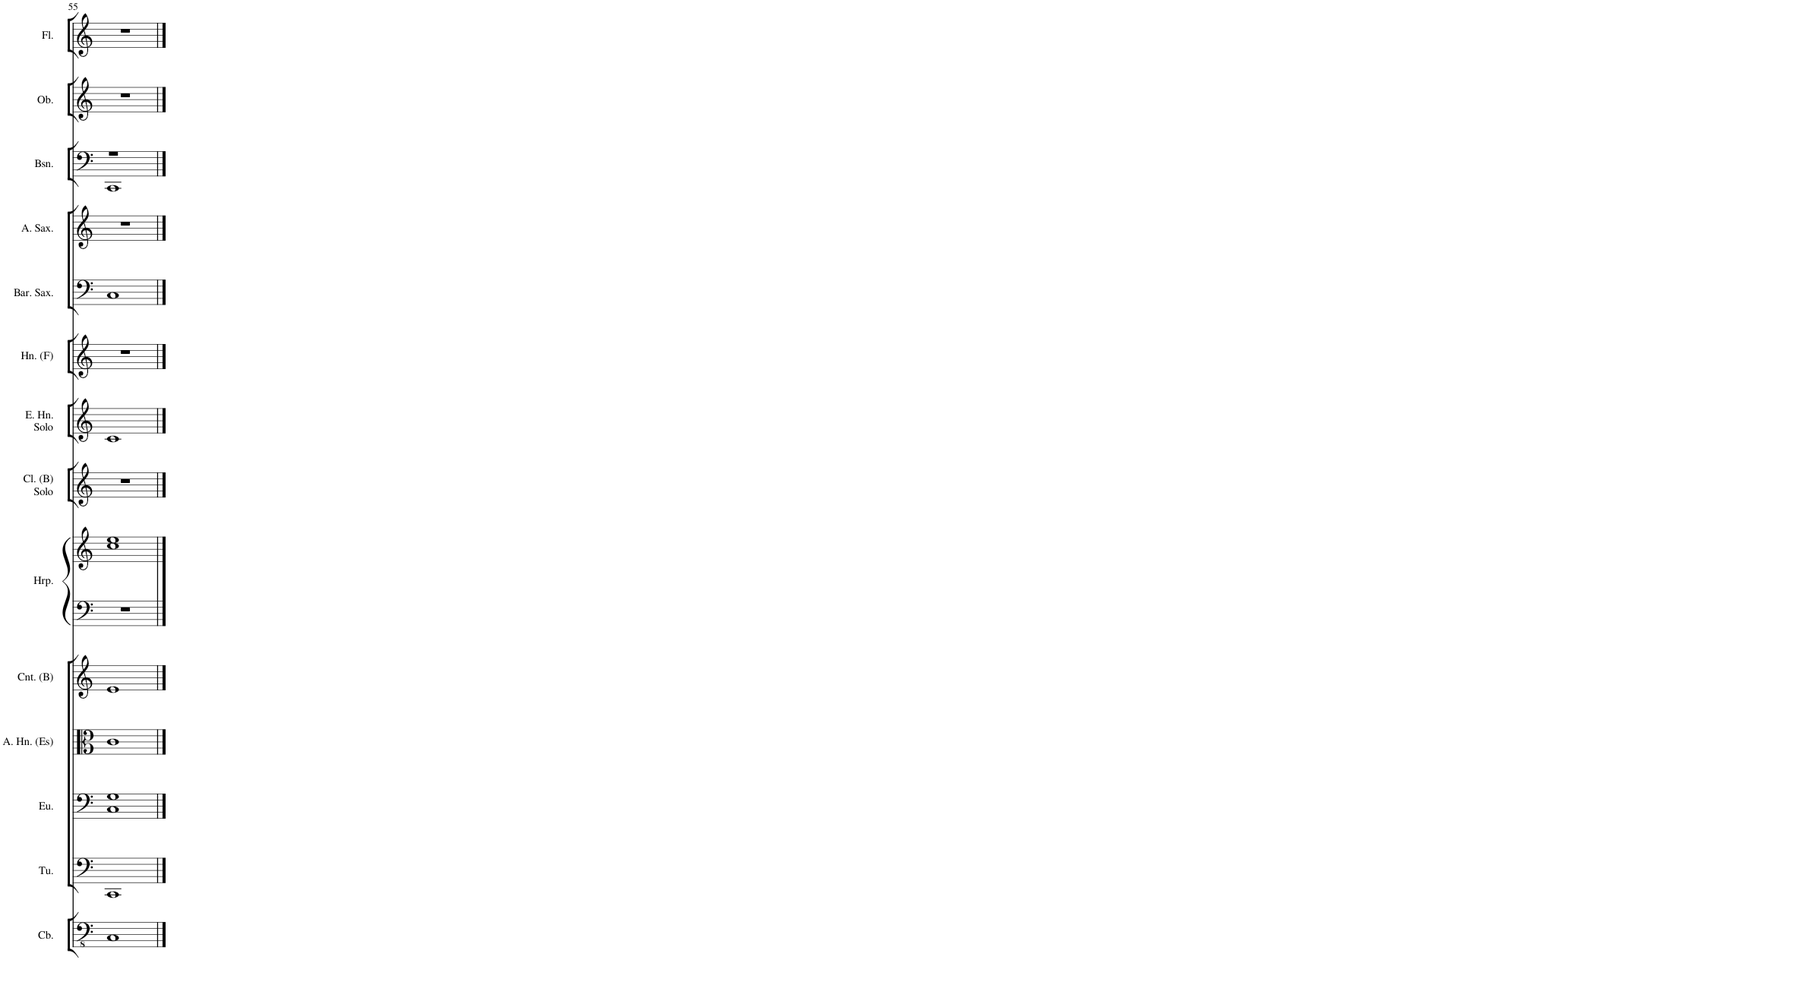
**kern	**kern	**kern	**kern	**kern	**kern	**kern	**kern	**kern	**kern	**kern	**kern	**kern	**kern	**kern
*part14	*part13	*part12	*part11	*part10	*part9	*part9	*part8	*part7	*part6	*part5	*part4	*part3	*part2	*part1
*staff15	*staff14	*staff13	*staff12	*staff11	*staff10	*staff9	*staff8	*staff7	*staff6	*staff5	*staff4	*staff3	*staff2	*staff1
*I"Double Bass	*I"Tuba	*I"Euphonium	*I"Alto Horn (Es)	*I"Cornet (B)	*I"Harp	*	*I"Clarinet (B)       Solo	*I"English Horn         Solo	*I"Horn (F)	*I"Baritone Saxophone	*I"Alto Saxophone	*I"Bassoon	*I"Oboe	*I"Flute
*	*I'Tu.	*I'Eu.	*I'A. Hn. (Es)	*I'Cnt. (B)	*I'Hrp.	*	*I'Cl. (B)   Solo	*I'E. Hn.   Solo	*I'Hn. (F)	*I'Bar. Sax.	*I'A. Sax.	*I'Bsn.	*I'Ob.	*I'Fl.
!!LO:PB:g=z
*clefFv4	*clefF4	*clefF4	*clefC3	*clefG2	*clefF4	*clefG2	*clefG2	*clefG2	*clefG2	*clefF4	*clefG2	*clefF4	*clefG2	*clefG2
*Trd7c12	*	*	*Trd5c9	*Trd1c2	*	*	*Trd1c2	*Trd4c7	*Trd4c7	*	*Trd5c9	*	*	*
*k[]	*k[]	*k[]	*k[]	*k[]	*k[]	*k[]	*k[]	*k[]	*k[]	*k[]	*k[]	*k[]	*k[]	*k[]
*M4/4	*M4/4	*M4/4	*M4/4	*M4/4	*M4/4	*M4/4	*M4/4	*M4/4	*M4/4	*M4/4	*M4/4	*M4/4	*M4/4	*M4/4
=55	=55	=55	=55	=55	=55	=55	=55	=55	=55	=55	=55	=55	=55	=55
*	*	*	*	*	*	*	*	*	*	*	*	*^	*	*
1CC	1CC	1C 1G	1c	1e	1r	1cc 1ee	1r	1c	1r	1C	1r	1r	1CC	1r	1r
*	*	*	*	*	*	*	*	*	*	*	*	*v	*v	*	*
==	==	==	==	==	==	==	==	==	==	==	==	==	==	==
*-	*-	*-	*-	*-	*-	*-	*-	*-	*-	*-	*-	*-	*-	*-
